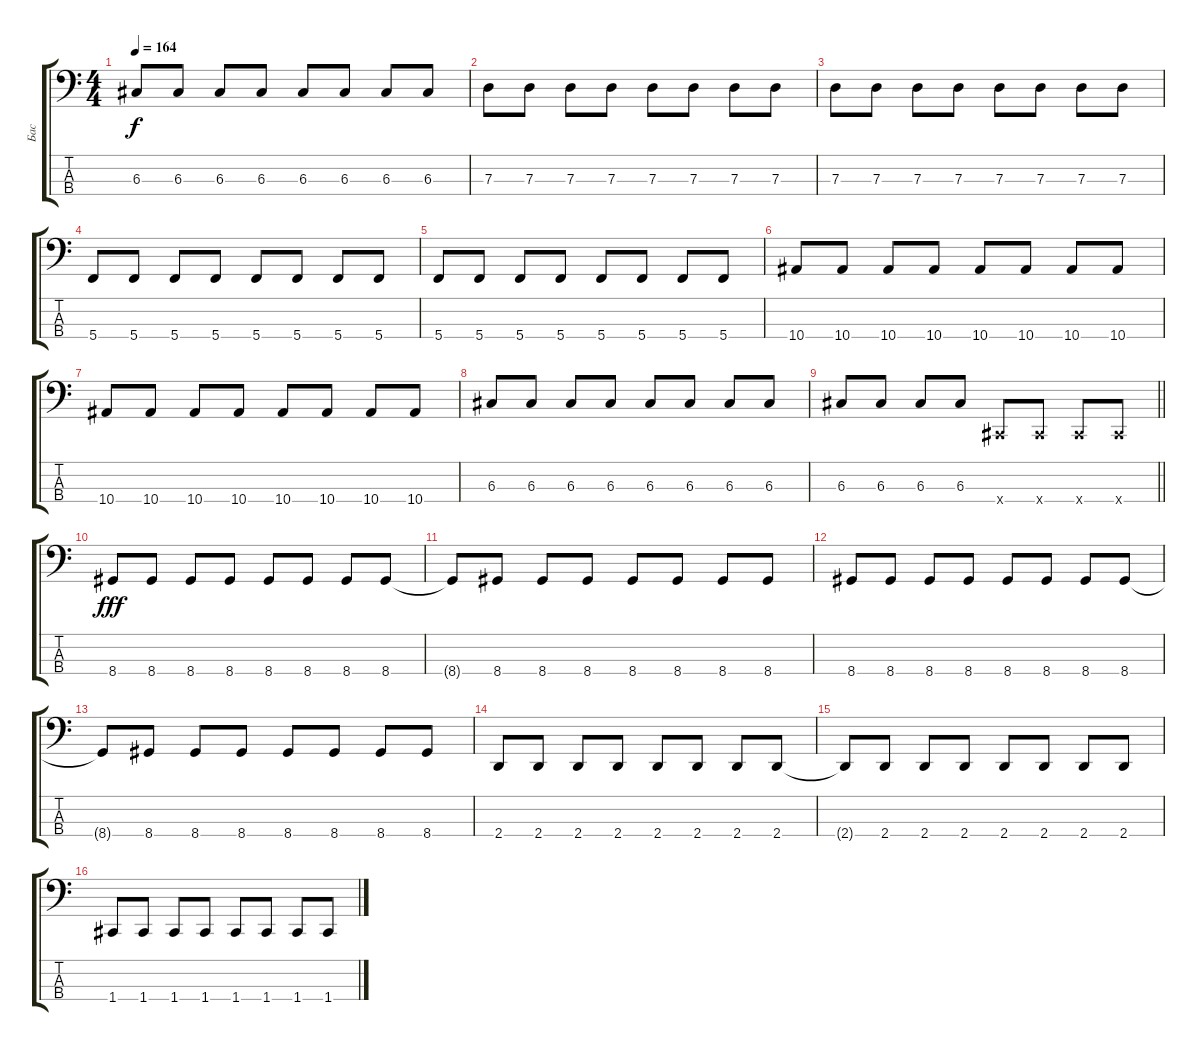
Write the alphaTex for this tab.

\track ("Бас" "Бас") {instrument electricbassfinger}
\staff {score tabs}
\tuning (F2 C2 G1 C1) {hide}
\ts (4 4)
\tempo 164
\clef f4
\ks c
6.3.8{dy f} 6.3.8 6.3.8 6.3.8 6.3.8 6.3.8 6.3.8 6.3.8 |
7.3.8 7.3.8 7.3.8 7.3.8 7.3.8 7.3.8 7.3.8 7.3.8 |
7.3.8 7.3.8 7.3.8 7.3.8 7.3.8 7.3.8 7.3.8 7.3.8 |
5.4.8 5.4.8 5.4.8 5.4.8 5.4.8 5.4.8 5.4.8 5.4.8 |
5.4.8 5.4.8 5.4.8 5.4.8 5.4.8 5.4.8 5.4.8 5.4.8 |
10.4.8 10.4.8 10.4.8 10.4.8 10.4.8 10.4.8 10.4.8 10.4.8 |
10.4.8 10.4.8 10.4.8 10.4.8 10.4.8 10.4.8 10.4.8 10.4.8 |
6.3.8 6.3.8 6.3.8 6.3.8 6.3.8 6.3.8 6.3.8 6.3.8 |
\barLineRight lightlight
6.3.8 6.3.8 6.3.8 6.3.8 1.4{x}.8 1.4{x}.8 1.4{x}.8 1.4{x}.8 |
8.4.8{dy fff} 8.4.8 8.4.8 8.4.8 8.4.8 8.4.8 8.4.8 8.4.8 |
8.4{t}.8 8.4.8 8.4.8 8.4.8 8.4.8 8.4.8 8.4.8 8.4.8 |
8.4.8 8.4.8 8.4.8 8.4.8 8.4.8 8.4.8 8.4.8 8.4.8 |
8.4{t}.8 8.4.8 8.4.8 8.4.8 8.4.8 8.4.8 8.4.8 8.4.8 |
2.4.8 2.4.8 2.4.8 2.4.8 2.4.8 2.4.8 2.4.8 2.4.8 |
2.4{t}.8 2.4.8 2.4.8 2.4.8 2.4.8 2.4.8 2.4.8 2.4.8 |
1.4.8 1.4.8 1.4.8 1.4.8 1.4.8 1.4.8 1.4.8 1.4.8
